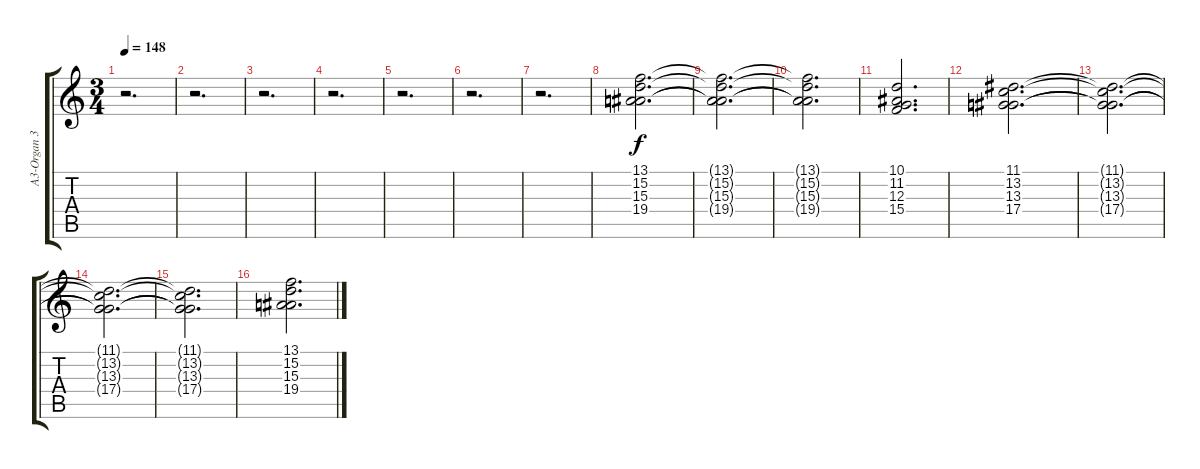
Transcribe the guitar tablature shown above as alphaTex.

\track ("A3-Organ 3     " "A3-Organ 3") {instrument rockorgan}
\staff {score tabs}
\tuning (E4 B3 G3 D3 A2 E2) {hide}
\ts (3 4)
\tempo 148
\clef g2
\ks c
r.2{d dy f} |
r.2{d} |
r.2{d} |
r.2{d} |
r.2{d} |
r.2{d} |
r.2{d} |
(13.1 15.2 15.3 19.4).2{d} |
(13.1{t} 15.2{t} 15.3{t} 19.4{t}).2{d} |
(13.1{t} 15.2{t} 15.3{t} 19.4{t}).2{d} |
(10.1 11.2 12.3 15.4).2{d} |
(11.1 13.2 13.3 17.4).2{d} |
(11.1{t} 13.2{t} 13.3{t} 17.4{t}).2{d} |
(11.1{t} 13.2{t} 13.3{t} 17.4{t}).2{d} |
(11.1{t} 13.2{t} 13.3{t} 17.4{t}).2{d} |
(13.1 15.2 15.3 19.4).2{d}
